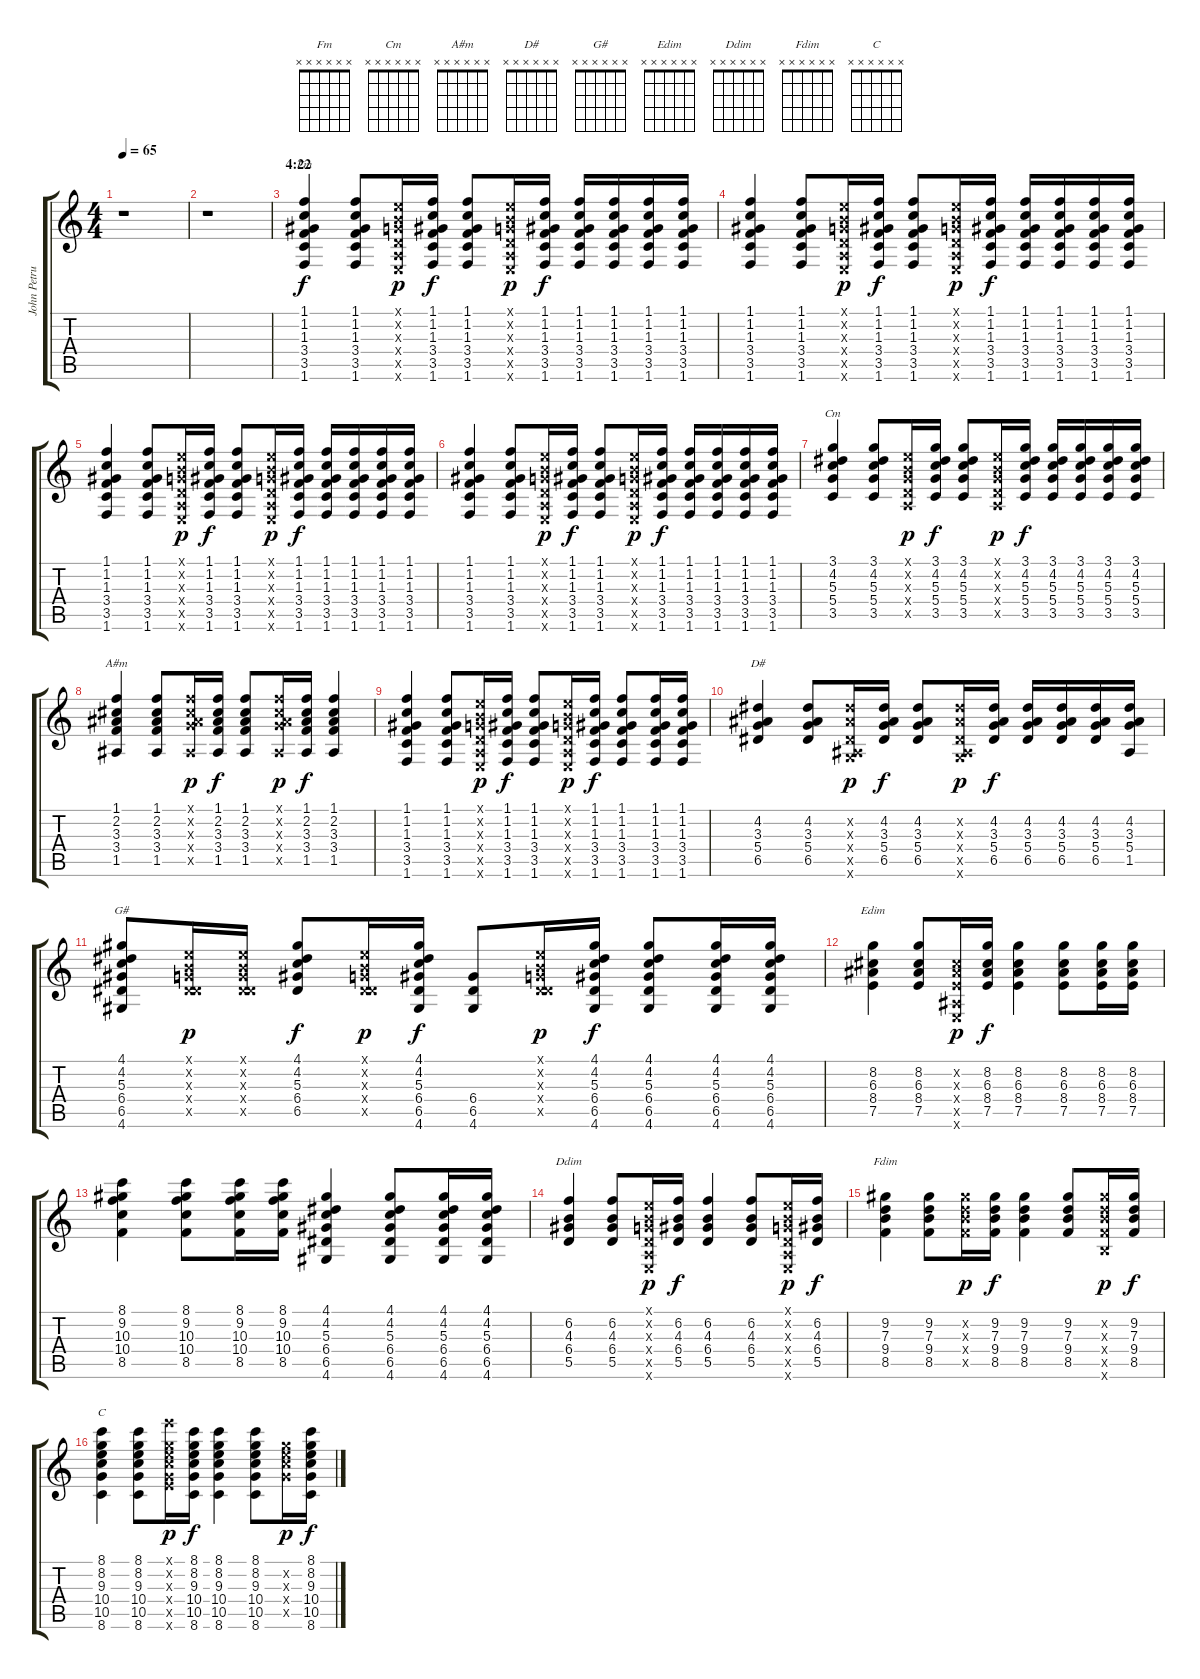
\track ("John Petrucci (6 string Acoustic)" "John Petru") {instrument acousticguitarsteel}
\staff {score tabs}
\tuning (E4 B3 G3 D3 A2 E2) {hide}
\chord ("Fm" x x x x x x)
\chord ("Cm" x x x x x x)
\chord ("A#m" x x x x x x)
\chord ("D#" x x x x x x)
\chord ("G#" x x x x x x)
\chord ("Edim" x x x x x x)
\chord ("Ddim" x x x x x x)
\chord ("Fdim" x x x x x x)
\chord ("C" x x x x x x)
\ts (4 4)
\tempo 65
\clef g2
\ks c
r.1{dy f} |
r.1 |
\section ("" "4:22")
(1.1 1.2 1.3 3.4 3.5 1.6).4{ch "Fm"} (1.1 1.2 1.3 3.4 3.5 1.6).8 (0.1{x} 0.2{x} 0.3{x} 0.4{x} 0.5{x} 0.6{x}).16{dy p} (1.1 1.2 1.3 3.4 3.5 1.6).16{dy f} (1.1 1.2 1.3 3.4 3.5 1.6).8 (0.1{x} 0.2{x} 0.3{x} 0.4{x} 0.5{x} 0.6{x}).16{dy p} (1.1 1.2 1.3 3.4 3.5 1.6).16{dy f} (1.1 1.2 1.3 3.4 3.5 1.6).16 (1.1 1.2 1.3 3.4 3.5 1.6).16 (1.1 1.2 1.3 3.4 3.5 1.6).16 (1.1 1.2 1.3 3.4 3.5 1.6).16 |
(1.1 1.2 1.3 3.4 3.5 1.6).4 (1.1 1.2 1.3 3.4 3.5 1.6).8 (0.1{x} 0.2{x} 0.3{x} 0.4{x} 0.5{x} 0.6{x}).16{dy p} (1.1 1.2 1.3 3.4 3.5 1.6).16{dy f} (1.1 1.2 1.3 3.4 3.5 1.6).8 (0.1{x} 0.2{x} 0.3{x} 0.4{x} 0.5{x} 0.6{x}).16{dy p} (1.1 1.2 1.3 3.4 3.5 1.6).16{dy f} (1.1 1.2 1.3 3.4 3.5 1.6).16 (1.1 1.2 1.3 3.4 3.5 1.6).16 (1.1 1.2 1.3 3.4 3.5 1.6).16 (1.1 1.2 1.3 3.4 3.5 1.6).16 |
(1.1 1.2 1.3 3.4 3.5 1.6).4 (1.1 1.2 1.3 3.4 3.5 1.6).8 (0.1{x} 0.2{x} 0.3{x} 0.4{x} 0.5{x} 0.6{x}).16{dy p} (1.1 1.2 1.3 3.4 3.5 1.6).16{dy f} (1.1 1.2 1.3 3.4 3.5 1.6).8 (0.1{x} 0.2{x} 0.3{x} 0.4{x} 0.5{x} 0.6{x}).16{dy p} (1.1 1.2 1.3 3.4 3.5 1.6).16{dy f} (1.1 1.2 1.3 3.4 3.5 1.6).16 (1.1 1.2 1.3 3.4 3.5 1.6).16 (1.1 1.2 1.3 3.4 3.5 1.6).16 (1.1 1.2 1.3 3.4 3.5 1.6).16 |
(1.1 1.2 1.3 3.4 3.5 1.6).4 (1.1 1.2 1.3 3.4 3.5 1.6).8 (0.1{x} 0.2{x} 0.3{x} 0.4{x} 0.5{x} 0.6{x}).16{dy p} (1.1 1.2 1.3 3.4 3.5 1.6).16{dy f} (1.1 1.2 1.3 3.4 3.5 1.6).8 (0.1{x} 0.2{x} 0.3{x} 0.4{x} 0.5{x} 0.6{x}).16{dy p} (1.1 1.2 1.3 3.4 3.5 1.6).16{dy f} (1.1 1.2 1.3 3.4 3.5 1.6).16 (1.1 1.2 1.3 3.4 3.5 1.6).16 (1.1 1.2 1.3 3.4 3.5 1.6).16 (1.1 1.2 1.3 3.4 3.5 1.6).16 |
(3.1 4.2 5.3 5.4 3.5).4{ch "Cm"} (3.1 4.2 5.3 5.4 3.5).8 (0.1{x} 0.2{x} 0.3{x} 0.4{x} 0.5{x}).16{dy p} (3.1 4.2 5.3 5.4 3.5).16{dy f} (3.1 4.2 5.3 5.4 3.5).8 (0.1{x} 0.2{x} 0.3{x} 0.4{x} 0.5{x}).16{dy p} (3.1 4.2 5.3 5.4 3.5).16{dy f} (3.1 4.2 5.3 5.4 3.5).16 (3.1 4.2 5.3 5.4 3.5).16 (3.1 4.2 5.3 5.4 3.5).16 (3.1 4.2 5.3 5.4 3.5).16 |
(1.1 2.2 3.3 3.4 1.5).4{ch "A#m"} (1.1 2.2 3.3 3.4 1.5).8 (1.1{x} 2.2{x} 3.3{x} 5.4{x} 1.5{x}).16{dy p} (1.1 2.2 3.3 3.4 1.5).16{dy f} (1.1 2.2 3.3 3.4 1.5).8 (1.1{x} 2.2{x} 3.3{x} 5.4{x} 1.5{x}).16{dy p} (1.1 2.2 3.3 3.4 1.5).16{dy f} (1.1 2.2 3.3 3.4 1.5).4 |
(1.1 1.2 1.3 3.4 3.5 1.6).4 (1.1 1.2 1.3 3.4 3.5 1.6).8 (0.1{x} 0.2{x} 0.3{x} 0.4{x} 0.5{x} 0.6{x}).16{dy p} (1.1 1.2 1.3 3.4 3.5 1.6).16{dy f} (1.1 1.2 1.3 3.4 3.5 1.6).8 (0.1{x} 0.2{x} 0.3{x} 0.4{x} 0.5{x} 0.6{x}).16{dy p} (1.1 1.2 1.3 3.4 3.5 1.6).16{dy f} (1.1 1.2 1.3 3.4 3.5 1.6).8 (1.1 1.2 1.3 3.4 3.5 1.6).16 (1.1 1.2 1.3 3.4 3.5 1.6).16 |
(4.2 3.3 5.4 6.5).4{ch "D#"} (4.2 3.3 5.4 6.5).8 (4.2{x} 3.3{x} 1.4{x} 1.5{x} 3.6{x}).16{dy p} (4.2 3.3 5.4 6.5).16{dy f} (4.2 3.3 5.4 6.5).8 (4.2{x} 3.3{x} 1.4{x} 1.5{x} 3.6{x}).16{dy p} (4.2 3.3 5.4 6.5).16{dy f} (4.2 3.3 5.4 6.5).16 (4.2 3.3 5.4 6.5).16 (4.2 3.3 5.4 6.5).16 (4.2 3.3 5.4 1.5).16 |
(4.1 4.2 5.3 6.4 6.5 4.6).8{ch "G#"} (0.1{x} 0.2{x} 0.3{x} 1.4{x} 6.5{x}).16{dy p} (0.1{x} 0.2{x} 0.3{x} 1.4{x} 6.5{x}).16 (4.1 4.2 5.3 6.4 6.5).8{dy f} (0.1{x} 0.2{x} 0.3{x} 1.4{x} 6.5{x}).16{dy p} (4.1 4.2 5.3 6.4 6.5 4.6).16{dy f} (6.4 6.5 4.6).8 (0.1{x} 0.2{x} 0.3{x} 1.4{x} 6.5{x}).16{dy p} (4.1 4.2 5.3 6.4 6.5 4.6).16{dy f} (4.1 4.2 5.3 6.4 6.5 4.6).8 (4.1 4.2 5.3 6.4 6.5 4.6).16 (4.1 4.2 5.3 6.4 6.5 4.6).16 |
(8.2 6.3 8.4 7.5).4{ch "Edim"} (8.2 6.3 8.4 7.5).8 (2.2{x} 3.3{x} 2.4{x} 1.5{x} 0.6{x}).16{dy p} (8.2 6.3 8.4 7.5).16{dy f} (8.2 6.3 8.4 7.5).4 (8.2 6.3 8.4 7.5).8 (8.2 6.3 8.4 7.5).16 (8.2 6.3 8.4 7.5).16 |
(8.1 9.2 10.3 10.4 8.5).4 (8.1 9.2 10.3 10.4 8.5).8 (8.1 9.2 10.3 10.4 8.5).16 (8.1 9.2 10.3 10.4 8.5).16 (4.1 4.2 5.3 6.4 6.5 4.6).4 (4.1 4.2 5.3 6.4 6.5 4.6).8 (4.1 4.2 5.3 6.4 6.5 4.6).16 (4.1 4.2 5.3 6.4 6.5 4.6).16 |
(6.2 4.3 6.4 5.5).4{ch "Ddim"} (6.2 4.3 6.4 5.5).8 (0.1{x} 0.2{x} 0.3{x} 0.4{x} 0.5{x} 0.6{x}).16{dy p} (6.2 4.3 6.4 5.5).16{dy f} (6.2 4.3 6.4 5.5).4 (6.2 4.3 6.4 5.5).8 (0.1{x} 0.2{x} 0.3{x} 0.4{x} 0.5{x} 0.6{x}).16{dy p} (6.2 4.3 6.4 5.5).16{dy f} |
(9.2 7.3 9.4 8.5).4{ch "Fdim"} (9.2 7.3 9.4 8.5).8 (9.2{x} 7.3{x} 9.4{x} 8.5{x}).16{dy p} (9.2 7.3 9.4 8.5).16{dy f} (9.2 7.3 9.4 8.5).4 (9.2 7.3 9.4 8.5).8 (9.2{x} 7.3{x} 9.4{x} 8.5{x} 7.6{x}).16{dy p} (9.2 7.3 9.4 8.5).16{dy f} |
(8.1 8.2 9.3 10.4 10.5 8.6).4{ch "C"} (8.1 8.2 9.3 10.4 10.5 8.6).8 (12.1{x} 8.2{x} 9.3{x} 10.4{x} 10.5{x} 12.6{x}).16{dy p} (8.1 8.2 9.3 10.4 10.5 8.6).16{dy f} (8.1 8.2 9.3 10.4 10.5 8.6).4 (8.1 8.2 9.3 10.4 10.5 8.6).8 (8.2{x} 9.3{x} 10.4{x} 10.5{x}).16{dy p} (8.1 8.2 9.3 10.4 10.5 8.6).16{dy f}
